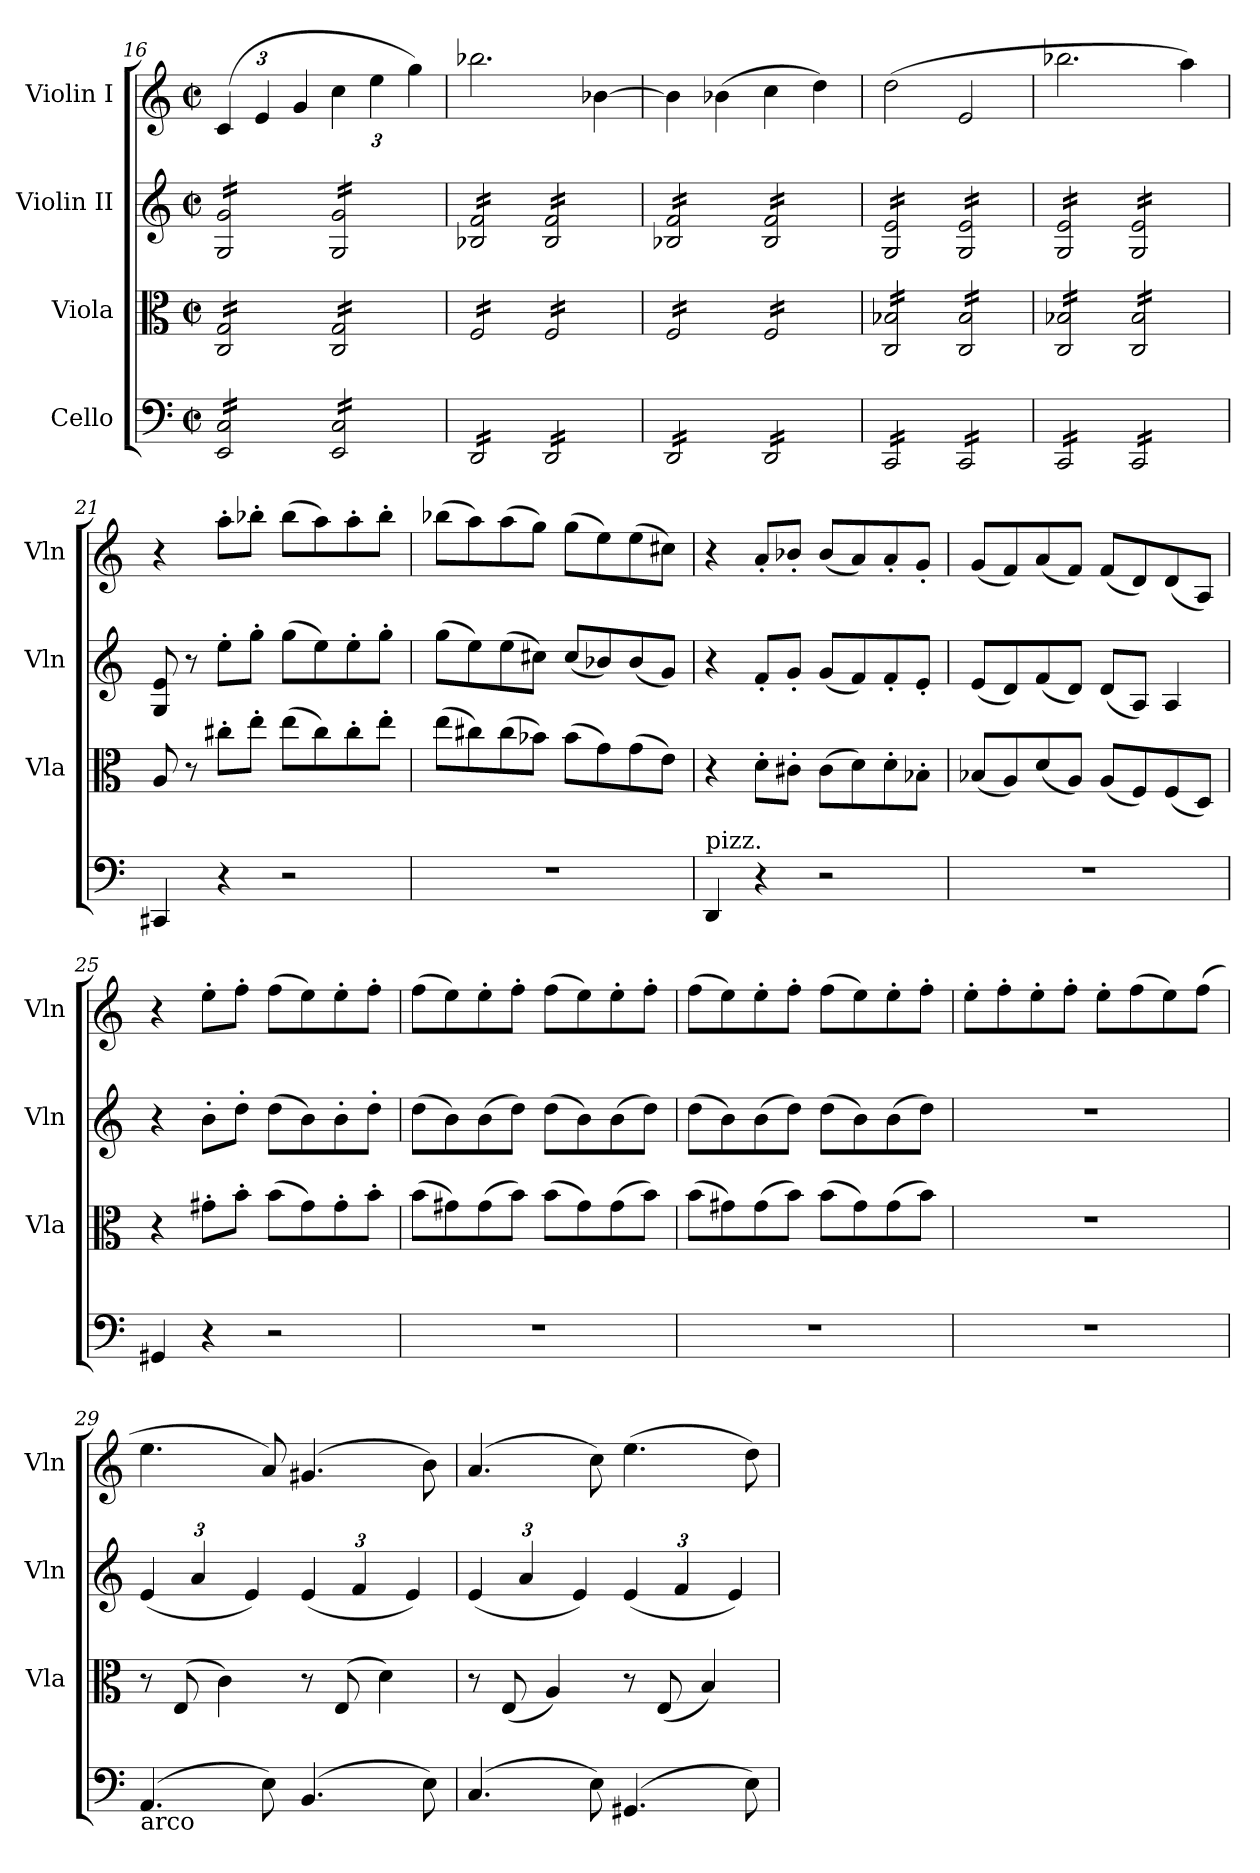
**kern	**kern	**kern	**kern
*part4	*part3	*part2	*part1
*staff4	*staff3	*staff2	*staff1
*I"Cello	*I"Viola	*I"Violin II	*I"Violin I
*	*I'Vla	*I'Vln	*I'Vln
*clefF4	*clefC3	*clefG2	*clefG2
*k[]	*k[]	*k[]	*k[]
*M2/2	*M2/2	*M2/2	*M2/2
*met(c|)	*met(c|)	*met(c|)	*met(c|)
*	*	*	*Xbrackettup
=16	=16	=16	=16
*tremolo	*	*	*
*	*tremolo	*	*
*	*	*tremolo	*
16EE/ 16C/LL	16C/ 16G/LL	16G/ 16g/LL	(>6c/
16EE/ 16C/	16C/ 16G/	16G/ 16g/	.
16EE/ 16C/	16C/ 16G/	16G/ 16g/	.
.	.	.	6e/
16EE/ 16C/	16C/ 16G/	16G/ 16g/	.
16EE/ 16C/	16C/ 16G/	16G/ 16g/	.
16EE/ 16C/	16C/ 16G/	16G/ 16g/	.
.	.	.	6g/
16EE/ 16C/	16C/ 16G/	16G/ 16g/	.
16EE/ 16C/JJ	16C/ 16G/JJ	16G/ 16g/JJ	.
16EE/ 16C/LL	16C/ 16G/LL	16G/ 16g/LL	6cc\
16EE/ 16C/	16C/ 16G/	16G/ 16g/	.
16EE/ 16C/	16C/ 16G/	16G/ 16g/	.
.	.	.	6ee\
16EE/ 16C/	16C/ 16G/	16G/ 16g/	.
16EE/ 16C/	16C/ 16G/	16G/ 16g/	.
16EE/ 16C/	16C/ 16G/	16G/ 16g/	.
.	.	.	6gg\)
16EE/ 16C/	16C/ 16G/	16G/ 16g/	.
16EE/ 16C/JJ	16C/ 16G/JJ	16G/ 16g/JJ	.
=17	=17	=17	=17
16DD/LL	16F/LL	16B-X/ 16f/LL	2.bb-X\
16DD/	16F/	16B-X/ 16f/	.
16DD/	16F/	16B-X/ 16f/	.
16DD/	16F/	16B-X/ 16f/	.
16DD/	16F/	16B-X/ 16f/	.
16DD/	16F/	16B-X/ 16f/	.
16DD/	16F/	16B-X/ 16f/	.
16DD/JJ	16F/JJ	16B-X/ 16f/JJ	.
16DD/LL	16F/LL	16B-/ 16f/LL	.
16DD/	16F/	16B-/ 16f/	.
16DD/	16F/	16B-/ 16f/	.
16DD/	16F/	16B-/ 16f/	.
16DD/	16F/	16B-/ 16f/	[4b-X\
16DD/	16F/	16B-/ 16f/	.
16DD/	16F/	16B-/ 16f/	.
16DD/JJ	16F/JJ	16B-/ 16f/JJ	.
=18	=18	=18	=18
16DD/LL	16F/LL	16B-X/ 16f/LL	4b-\]
16DD/	16F/	16B-X/ 16f/	.
16DD/	16F/	16B-X/ 16f/	.
16DD/	16F/	16B-X/ 16f/	.
16DD/	16F/	16B-X/ 16f/	(>4b-X\
16DD/	16F/	16B-X/ 16f/	.
16DD/	16F/	16B-X/ 16f/	.
16DD/JJ	16F/JJ	16B-X/ 16f/JJ	.
16DD/LL	16F/LL	16B-/ 16f/LL	4cc\
16DD/	16F/	16B-/ 16f/	.
16DD/	16F/	16B-/ 16f/	.
16DD/	16F/	16B-/ 16f/	.
16DD/	16F/	16B-/ 16f/	4dd\)
16DD/	16F/	16B-/ 16f/	.
16DD/	16F/	16B-/ 16f/	.
16DD/JJ	16F/JJ	16B-/ 16f/JJ	.
=19	=19	=19	=19
16CC/LL	16C/ 16B-X/LL	16G/ 16e/LL	(>2dd\
16CC/	16C/ 16B-X/	16G/ 16e/	.
16CC/	16C/ 16B-X/	16G/ 16e/	.
16CC/	16C/ 16B-X/	16G/ 16e/	.
16CC/	16C/ 16B-X/	16G/ 16e/	.
16CC/	16C/ 16B-X/	16G/ 16e/	.
16CC/	16C/ 16B-X/	16G/ 16e/	.
16CC/JJ	16C/ 16B-X/JJ	16G/ 16e/JJ	.
16CC/LL	16C/ 16B-/LL	16G/ 16e/LL	2e/
16CC/	16C/ 16B-/	16G/ 16e/	.
16CC/	16C/ 16B-/	16G/ 16e/	.
16CC/	16C/ 16B-/	16G/ 16e/	.
16CC/	16C/ 16B-/	16G/ 16e/	.
16CC/	16C/ 16B-/	16G/ 16e/	.
16CC/	16C/ 16B-/	16G/ 16e/	.
16CC/JJ	16C/ 16B-/JJ	16G/ 16e/JJ	.
=20	=20	=20	=20
16CC/LL	16C/ 16B-X/LL	16G/ 16e/LL	2.bb-X\
16CC/	16C/ 16B-X/	16G/ 16e/	.
16CC/	16C/ 16B-X/	16G/ 16e/	.
16CC/	16C/ 16B-X/	16G/ 16e/	.
16CC/	16C/ 16B-X/	16G/ 16e/	.
16CC/	16C/ 16B-X/	16G/ 16e/	.
16CC/	16C/ 16B-X/	16G/ 16e/	.
16CC/JJ	16C/ 16B-X/JJ	16G/ 16e/JJ	.
16CC/LL	16C/ 16B-/LL	16G/ 16e/LL	.
16CC/	16C/ 16B-/	16G/ 16e/	.
16CC/	16C/ 16B-/	16G/ 16e/	.
16CC/	16C/ 16B-/	16G/ 16e/	.
16CC/	16C/ 16B-/	16G/ 16e/	4aa\)
16CC/	16C/ 16B-/	16G/ 16e/	.
16CC/	16C/ 16B-/	16G/ 16e/	.
16CC/JJ	16C/ 16B-/JJ	16G/ 16e/JJ	.
*	*	*Xtremolo	*
*	*Xtremolo	*	*
*Xtremolo	*	*	*
=21	=21	=21	=21
4CC#X/	8A/	8G/ 8e/	4r
.	8r	8r	.
4r	8cc#X'\L	8ee'\L	8aa'\L
.	8ee'\J	8gg'\J	8bb-X'\J
2r	(>8ee\L	(>8gg\L	(>8bb-\L
.	8cc#\)	8ee\)	8aa\)
.	8cc#'\	8ee'\	8aa'\
.	8ee'\J	8gg'\J	8bb-'\J
=22	=22	=22	=22
1r	(>8ee\L	(>8gg\L	(>8bb-X\L
.	8cc#X\)	8ee\)	8aa\)
.	(>8cc#\	(>8ee\	(>8aa\
.	8b-X\J)	8cc#X\J)	8gg\J)
.	(>8b-\L	(<8cc#/L	(>8gg\L
.	8g\)	8b-X/)	8ee\)
.	(>8g\	(<8b-/	(>8ee\
.	8e\J)	8g/J)	8cc#X\J)
!!LO:LB:g=z
=23	=23	=23	=23
!LO:TX:a:t=pizz.	!	!	!
4DD/	4r	4r	4r
4r	8d'\L	8f'/L	8a'/L
.	8c#X'\J	8g'/J	8b-X'/J
2r	(>8c#\L	(<8g/L	(<8b-/L
.	8d\)	8f/)	8a/)
.	8d'\	8f'/	8a'/
.	8B-X'\J	8e'/J	8g'/J
=24	=24	=24	=24
1r	(<8B-X/L	(<8e/L	(<8g/L
.	8A/)	8d/)	8f/)
.	(<8d/	(<8f/	(<8a/
.	8A/J)	8d/J)	8f/J)
.	(<8A/L	(<8d/L	(<8f/L
.	8F/)	8A/J)	8d/)
.	(<8F/	4A/	(<8d/
.	8D/J)	.	8A/J)
=25	=25	=25	=25
4GG#X/	4r	4r	4r
4r	8g#X'\L	8b'\L	8ee'\L
.	8b'\J	8dd'\J	8ff'\J
2r	(>8b\L	(>8dd\L	(>8ff\L
.	8g#\)	8b\)	8ee\)
.	8g#'\	8b'\	8ee'\
.	8b'\J	8dd'\J	8ff'\J
=26	=26	=26	=26
1r	(>8b\L	(>8dd\L	(>8ff\L
.	8g#X\)	8b\)	8ee\)
.	(>8g#\	(>8b\	8ee'\
.	8b\J)	8dd\J)	8ff'\J
.	(>8b\L	(>8dd\L	(>8ff\L
.	8g#\)	8b\)	8ee\)
.	(>8g#\	(>8b\	8ee'\
.	8b\J)	8dd\J)	8ff'\J
=27	=27	=27	=27
1r	(>8b\L	(>8dd\L	(>8ff\L
.	8g#X\)	8b\)	8ee\)
.	(>8g#\	(>8b\	8ee'\
.	8b\J)	8dd\J)	8ff'\J
.	(>8b\L	(>8dd\L	(>8ff\L
.	8g#\)	8b\)	8ee\)
.	(>8g#\	(>8b\	8ee'\
.	8b\J)	8dd\J)	8ff'\J
=28	=28	=28	=28
1r	1r	1r	8ee'\L
.	.	.	8ff'\
.	.	.	8ee'\
.	.	.	8ff'\J
.	.	.	8ee'\L
.	.	.	(>8ff\
.	.	.	8ee\)
.	.	.	(>8ff\J
=29	=29	=29	=29
*	*	*Xbrackettup	*
!LO:TX:b:t=arco	!	!	!
(>4.AA/	8r	(<6e/	4.ee\
.	(>8E/	.	.
.	.	6a/	.
.	4c\)	.	.
.	.	6e/)	.
8E\)	.	.	8a/)
(>4.BB/	8r	(<6e/	(>4.g#X/
.	(>8E/	.	.
.	.	6f/	.
.	4d\)	.	.
.	.	6e/)	.
8E\)	.	.	8b\)
=30	=30	=30	=30
(>4.C/	8r	(<6e/	(>4.a/
.	(<8E/	.	.
.	.	6a/	.
.	4A/)	.	.
.	.	6e/)	.
8E\)	.	.	8cc\)
(>4.GG#X/	8r	(<6e/	(>4.ee\
.	(<8E/	.	.
.	.	6f/	.
.	4B/)	.	.
.	.	6e/)	.
8E\)	.	.	8dd\)
=	=	=	=
*-	*-	*-	*-
